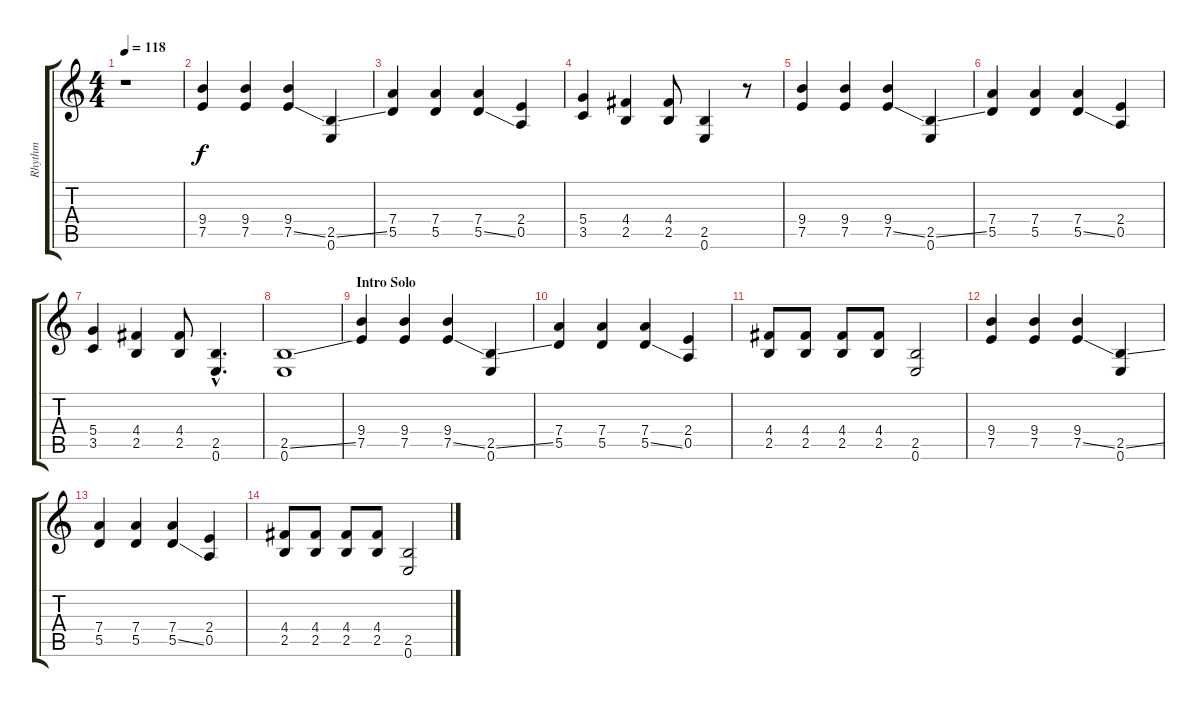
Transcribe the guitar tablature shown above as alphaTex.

\track ("Rhythm" "Rhythm") {instrument distortionguitar}
\staff {score tabs}
\tuning (E4 B3 G3 D3 A2 E2) {hide}
\ts (4 4)
\tempo 118
\clef g2
\ks c
r.1{dy f instrument distortionguitar} |
(9.4 7.5).4 (9.4 7.5).4 (9.4 7.5{ss}).4 (2.5{ss} 0.6).4 |
(7.4 5.5).4 (7.4 5.5).4 (7.4 5.5{ss}).4 (2.4 0.5).4 |
(5.4 3.5).4 (4.4 2.5).4 (4.4 2.5).8 (2.5 0.6).4 r.8 |
(9.4 7.5).4 (9.4 7.5).4 (9.4 7.5{ss}).4 (2.5{ss} 0.6).4 |
(7.4 5.5).4 (7.4 5.5).4 (7.4 5.5{ss}).4 (2.4 0.5).4 |
(5.4 3.5).4 (4.4 2.5).4 (4.4 2.5).8 (2.5{hac} 0.6{hac}).4{d} |
(2.5{ss} 0.6).1 |
\section ("" "Intro Solo")
(9.4 7.5).4 (9.4 7.5).4 (9.4 7.5{ss}).4 (2.5{ss} 0.6).4 |
(7.4 5.5).4 (7.4 5.5).4 (7.4 5.5{ss}).4 (2.4 0.5).4 |
(4.4 2.5).8 (4.4 2.5).8 (4.4 2.5).8 (4.4 2.5).8 (2.5 0.6).2 |
(9.4 7.5).4 (9.4 7.5).4 (9.4 7.5{ss}).4 (2.5{ss} 0.6).4 |
(7.4 5.5).4 (7.4 5.5).4 (7.4 5.5{ss}).4 (2.4 0.5).4 |
(4.4 2.5).8 (4.4 2.5).8 (4.4 2.5).8 (4.4 2.5).8 (2.5 0.6).2
